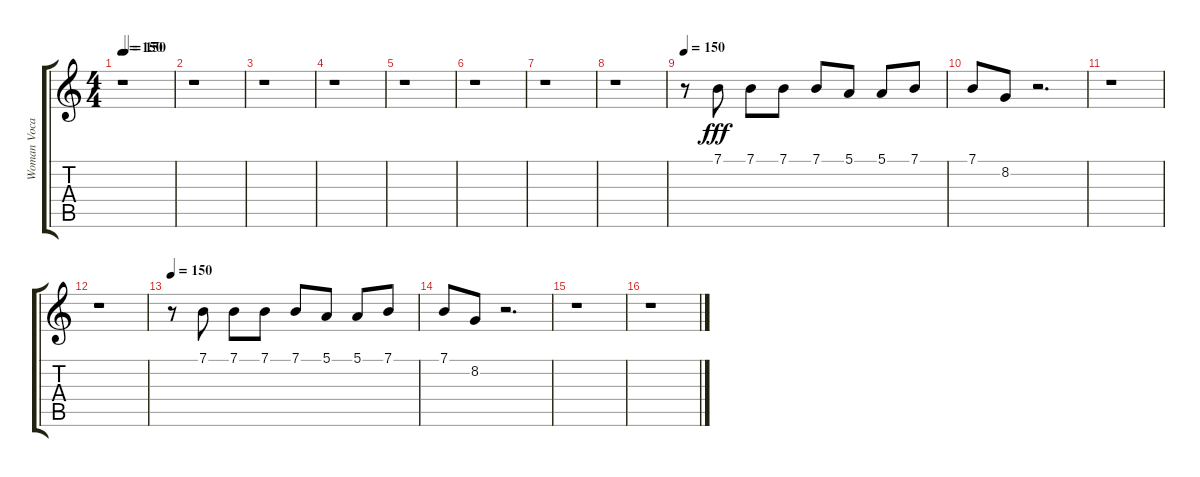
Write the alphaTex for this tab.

\track ("Woman Vocal" "Woman Voca") {instrument viola}
\staff {score tabs}
\tuning (E4 B3 G3 D3 A2 E2) {hide}
\ts (4 4)
\tempo 150
\tempo (150 0.0625)
\clef g2
\ks c
r.1{dy fff} |
r.1 |
r.1 |
r.1 |
r.1 |
r.1 |
r.1 |
r.1 |
\tempo 150
r.8 7.1.8 7.1.8 7.1.8 7.1.8 5.1.8 5.1.8 7.1.8 |
7.1.8 8.2.8 r.2{d} |
r.1 |
r.1 |
\tempo 150
r.8 7.1.8 7.1.8 7.1.8 7.1.8 5.1.8 5.1.8 7.1.8 |
7.1.8 8.2.8 r.2{d} |
r.1 |
r.1
